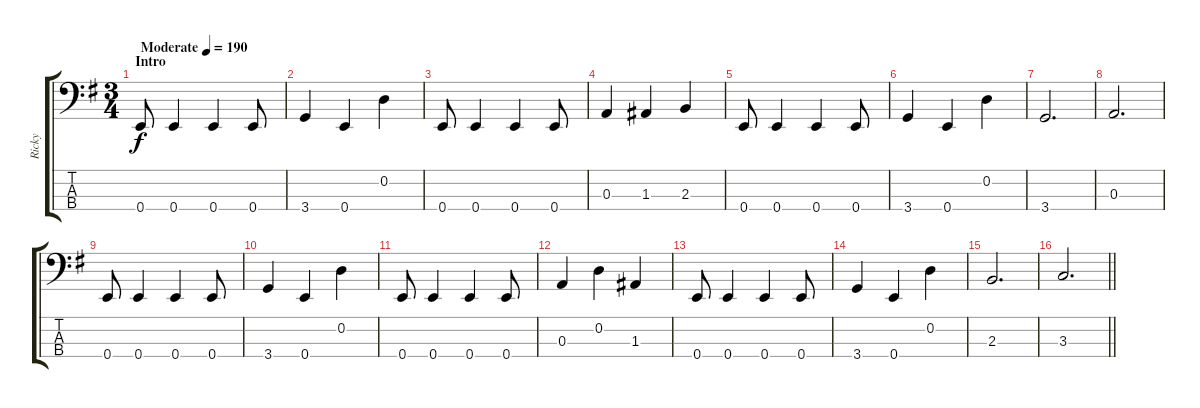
\track ("Ricky" "Ricky") {instrument acousticbass}
\staff {score tabs}
\tuning (G2 D2 A1 E1) {hide}
\ts (3 4)
\section ("" "Intro")
\tempo (190 "Moderate")
\clef f4
\ks g
0.4.8{dy f instrument acousticbass} 0.4.4 0.4.4 0.4.8 |
3.4.4 0.4.4 0.2.4 |
0.4.8 0.4.4 0.4.4 0.4.8 |
0.3.4 1.3.4 2.3.4 |
0.4.8 0.4.4 0.4.4 0.4.8 |
3.4.4 0.4.4 0.2.4 |
3.4.2{d} |
0.3.2{d} |
0.4.8 0.4.4 0.4.4 0.4.8 |
3.4.4 0.4.4 0.2.4 |
0.4.8 0.4.4 0.4.4 0.4.8 |
0.3.4 0.2.4 1.3.4 |
0.4.8 0.4.4 0.4.4 0.4.8 |
3.4.4 0.4.4 0.2.4 |
2.3.2{d} |
\barLineRight lightlight
3.3.2{d}
